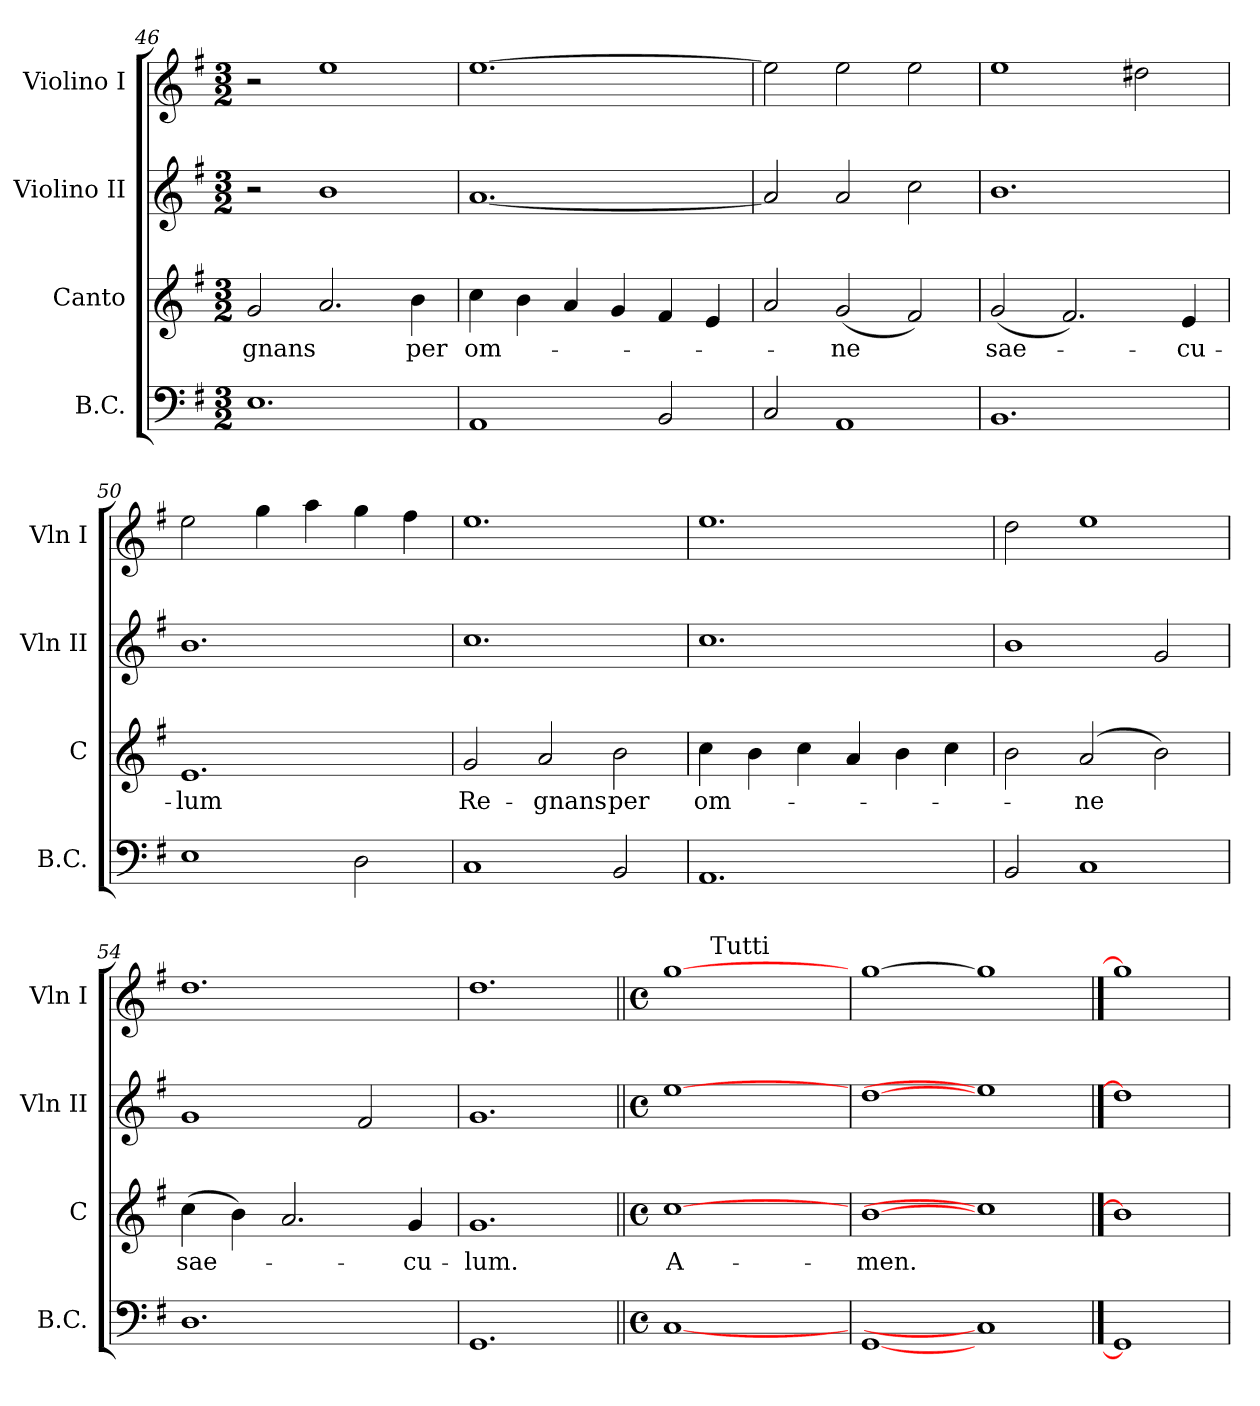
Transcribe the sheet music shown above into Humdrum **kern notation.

**kern	**kern	**text	**kern	**kern
*part4	*part3	*part3	*part2	*part1
*staff4	*staff3	*staff3	*staff2	*staff1
*I"B.C.	*I"Canto	*	*I"Violino II	*I"Violino I
*I'B.C.	*I'C	*	*I'Vln II	*I'Vln I
*clefF4	*clefG2	*	*clefG2	*clefG2
*k[f#]	*k[f#]	*	*k[f#]	*k[f#]
*G:	*G:	*	*G:	*G:
*M3/2	*M3/2	*	*M3/2	*M3/2
=46	=46	=46	=46	=46
!	!	!LO:LY:b	!	!
1.E	2g/	-gnans	2r	2r
.	2.a/	.	1b	1ee
!	!	!LO:LY:b	!	!
.	4b\	per	.	.
!!LO:LB:g=z
=47	=47	=47	=47	=47
!	!	!LO:LY:b	!	!
1AA	4cc\	om-	[<1.a	[>1.ee
.	4b\	.	.	.
.	4a/	.	.	.
.	4g/	.	.	.
2BB/	4f#/	.	.	.
.	4e/	.	.	.
=48	=48	=48	=48	=48
2C/	2a/	.	2a/]	2ee\]
!	!	!LO:LY:b	!	!
1AA	(<2g/	-ne	2a/	2ee\
.	2f#/)	.	2cc\	2ee\
=49	=49	=49	=49	=49
!	!	!LO:LY:b	!	!
1.BB	(<2g/	sae-	1.b	1ee
.	2.f#/)	.	.	.
.	.	.	.	2dd#X\
!	!	!LO:LY:b	!	!
.	4e/	-cu-	.	.
=50	=50	=50	=50	=50
!	!	!LO:LY:b	!	!
1E	1.e	-lum	1.b	2ee\
.	.	.	.	4gg\
.	.	.	.	4aa\
2D\	.	.	.	4gg\
.	.	.	.	4ff#\
=51	=51	=51	=51	=51
!	!	!LO:LY:b	!	!
1C	2g/	Re-	1.cc	1.ee
!	!	!LO:LY:b	!	!
.	2a/	-gnans	.	.
!	!	!LO:LY:b	!	!
2BB/	2b\	per	.	.
=52	=52	=52	=52	=52
!	!	!LO:LY:b	!	!
1.AA	4cc\	om-	1.cc	1.ee
.	4b\	.	.	.
.	4cc\	.	.	.
.	4a/	.	.	.
.	4b\	.	.	.
.	4cc\	.	.	.
!!LO:LB:g=z
=53	=53	=53	=53	=53
2BB/	2b\	.	1b	2dd\
!	!	!LO:LY:b	!	!
1C	(2a/	-ne	.	1ee
.	2b\)	.	2g/	.
=54	=54	=54	=54	=54
!	!	!LO:LY:b	!	!
1.D	(>4cc\	sae-	1g	1.dd
.	4b\)	.	.	.
.	2.a/	.	.	.
.	.	.	2f#/	.
!	!	!LO:LY:b	!	!
.	4g/	-cu-	.	.
=55	=55	=55	=55	=55
!	!	!LO:LY:b	!	!
1.GG	1.g	-lum.	1.g	1.dd
=56||	=56||	=56||	=56||	=56||
*M4/4	*M4/4	*	*M4/4	*M4/4
*met(c)	*met(c)	*	*met(c)	*met(c)
!	!	!LO:LY:b:rj	!	!
*	*	*	*	*^
[1C	[1cc	A-	[1ee	[1gg	8..ryy
!	!	!	!	!	!LO:TX:a:t=Tutti
.	.	.	.	.	2ryy
.	.	.	.	.	4ryy
.	.	.	.	.	32ryy
=57	=57	=57	=57	=57	=57
!	!	!LO:LY:b	!	!	!
*	*	*	*	*v	*v
[1GG	[1b	-men.	[1dd	[1gg
1C]	1cc]	.	1ee]	1gg]
==58	==58	==58	==58	==58
1GG]	1b]	.	1dd]	1gg]
=	=	=	=	=
*-	*-	*-	*-	*-
